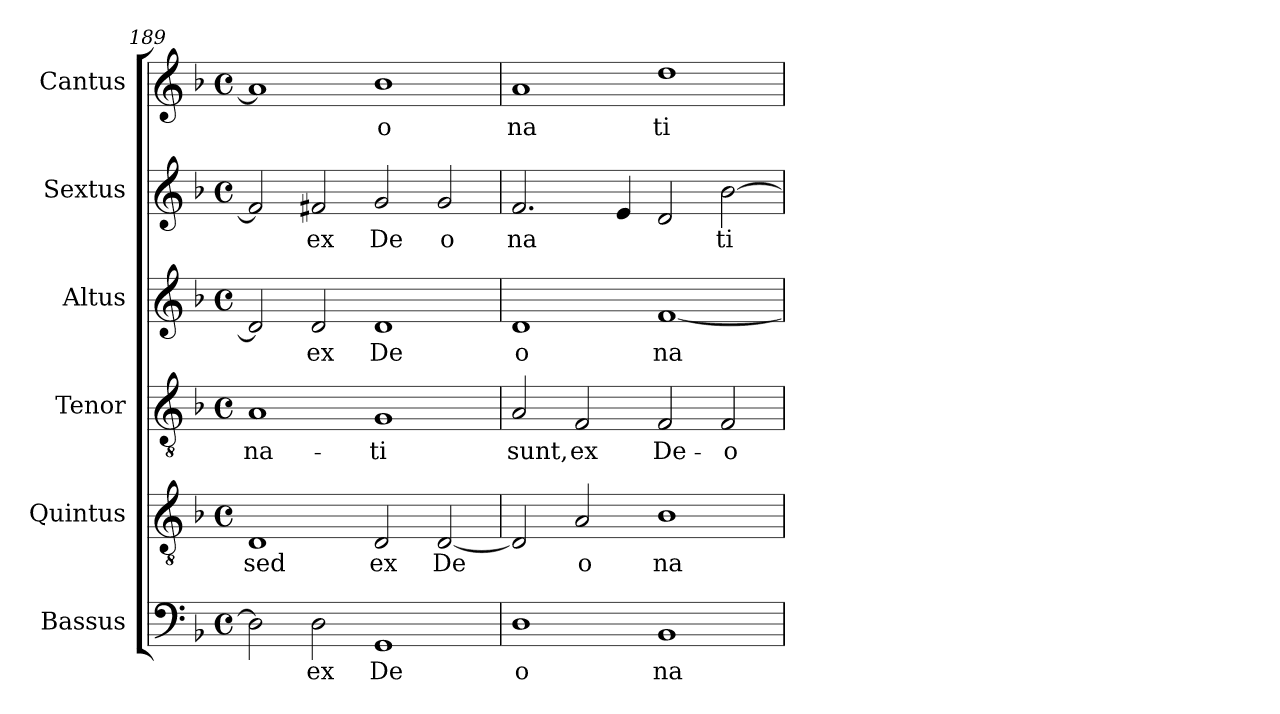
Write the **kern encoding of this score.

**kern	**text	**kern	**text	**kern	**text	**kern	**text	**kern	**text	**kern	**text
*part6	*part6	*part5	*part5	*part4	*part4	*part3	*part3	*part2	*part2	*part1	*part1
*staff6	*staff6	*staff5	*staff5	*staff4	*staff4	*staff3	*staff3	*staff2	*staff2	*staff1	*staff1
*I"Bassus	*	*I"Quintus	*	*I"Tenor	*	*I"Altus	*	*I"Sextus	*	*I"Cantus	*
*I'Bassus	*	*I'Quintus	*	*I'Tenor	*	*I'Altus	*	*I'Sextus	*	*I'Cantus	*
*clefF4	*	*clefGv2	*	*clefGv2	*	*clefG2	*	*clefG2	*	*clefG2	*
*k[b-]	*	*k[b-]	*	*k[b-]	*	*k[b-]	*	*k[b-]	*	*k[b-]	*
*F:	*	*F:	*	*F:	*	*F:	*	*F:	*	*F:	*
*M4/4	*	*M4/4	*	*M4/4	*	*M4/4	*	*M4/4	*	*M4/4	*
*met(c)	*	*met(c)	*	*met(c)	*	*met(c)	*	*met(c)	*	*met(c)	*
=189	=189	=189	=189	=189	=189	=189	=189	=189	=189	=189	=189
!	!	!	!LO:LY:b:cj	!	!LO:LY:b:cj	!	!	!	!	!	!
2D\]	.	1D	sed	1A	na-	2d/]	.	2f#/]	.	1a]	.
!	!LO:LY:b:cj	!	!	!	!	!	!LO:LY:b:cj	!	!LO:LY:b:cj	!	!
2D\	ex	.	.	.	.	2d/	ex	2f#X/	ex	.	.
!	!LO:LY:b:cj	!	!LO:LY:b:cj	!	!LO:LY:b:cj	!	!LO:LY:b:cj	!	!LO:LY:b:cj	!	!LO:LY:b:cj
1GG	De	2D/	ex	1G	-ti	1d	De	2g/	De	1b-	o
!	!	!	!LO:LY:b	!	!	!	!	!	!LO:LY:b:cj	!	!
.	.	[<2D/	De	.	.	.	.	2g/	o	.	.
=190	=190	=190	=190	=190	=190	=190	=190	=190	=190	=190	=190
!	!LO:LY:b:cj	!	!	!	!LO:LY:b:cj	!	!LO:LY:b:cj	!	!LO:LY:b:cj	!	!LO:LY:b:cj
1D	o	2D/]	.	2A/	sunt,	1d	o	2.f/	na	1a	na
!	!	!	!LO:LY:b:cj	!	!LO:LY:b:cj	!	!	!	!	!	!
.	.	2A/	o	2F/	ex	.	.	.	.	.	.
.	.	.	.	.	.	.	.	4e/	.	.	.
!	!LO:LY:b:cj	!	!LO:LY:b:cj	!	!LO:LY:b:cj	!	!LO:LY:b:cj	!	!	!	!LO:LY:b:cj
1BB-	na	1B-	na	2F/	De-	[>1f	na	2d/	.	1dd	ti
!	!	!	!	!	!LO:LY:b:cj	!	!	!	!LO:LY:b:cj	!	!
.	.	.	.	2F/	-o	.	.	[>2b-\	ti	.	.
=	=	=	=	=	=	=	=	=	=	=	=
*-	*-	*-	*-	*-	*-	*-	*-	*-	*-	*-	*-
